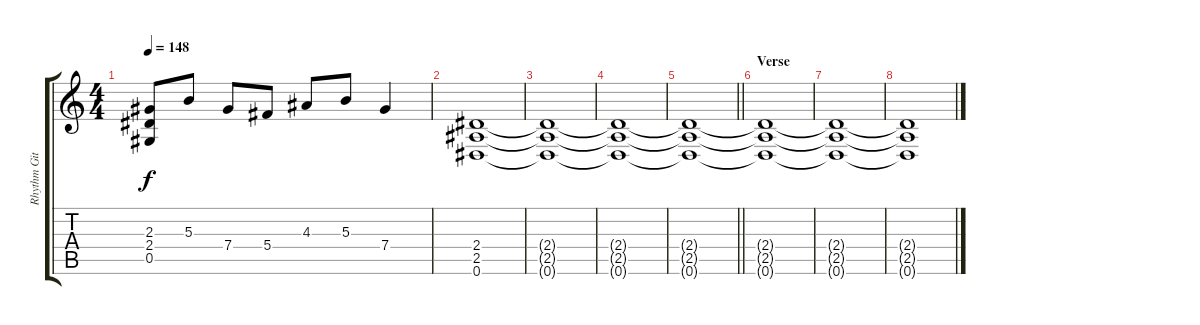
\track ("Rhythm Git" "Rhythm Git") {instrument distortionguitar}
\staff {score tabs}
\tuning (Eb4 Bb3 Gb3 Db3 Ab2 Eb2) {hide}
\ts (4 4)
\tempo 148
\clef g2
\ks c
(2.3{t} 2.4{t} 0.5{t}).8{dy f} 5.3.8 7.4.8 5.4.8 4.3.8 5.3.8 7.4.4 |
(2.4 2.5 0.6).1 |
(2.4{t} 2.5{t} 0.6{t}).1 |
(2.4{t} 2.5{t} 0.6{t}).1 |
\barLineRight lightlight
(2.4{t} 2.5{t} 0.6{t}).1 |
\section ("" "Verse")
(2.4{t} 2.5{t} 0.6{t}).1 |
(2.4{t} 2.5{t} 0.6{t}).1 |
(2.4{t} 2.5{t} 0.6{t}).1
